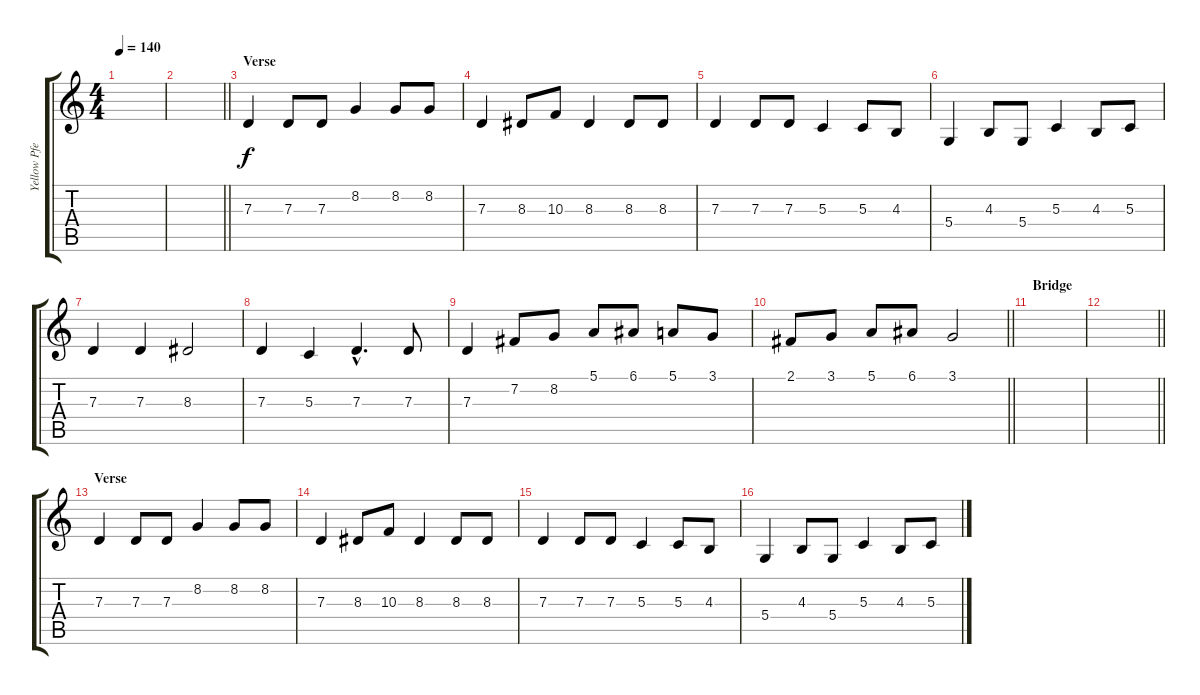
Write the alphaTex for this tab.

\track ("Yellow Pfeifer" "Yellow Pfe") {instrument violin}
\staff {score tabs}
\tuning (E4 B3 G3 D3 A2 E2) {hide}
\ts (4 4)
\tempo 140
\clef g2
\ks c
|
\barLineRight lightlight
|
\section ("" "Verse")
7.3.4 7.3.8 7.3.8 8.2.4 8.2.8 8.2.8 |
7.3.4 8.3.8 10.3.8 8.3.4 8.3.8 8.3.8 |
7.3.4 7.3.8 7.3.8 5.3.4 5.3.8 4.3.8 |
5.4.4 4.3.8 5.4.8 5.3.4 4.3.8 5.3.8 |
7.3.4 7.3.4 8.3.2 |
7.3.4 5.3.4 7.3{hac}.4{d} 7.3.8 |
7.3.4 7.2.8 8.2.8 5.1.8 6.1.8 5.1.8 3.1.8 |
\barLineRight lightlight
2.1.8 3.1.8 5.1.8 6.1.8 3.1.2 |
\section ("" "Bridge")
|
\barLineRight lightlight
|
\section ("" "Verse")
7.3.4 7.3.8 7.3.8 8.2.4 8.2.8 8.2.8 |
7.3.4 8.3.8 10.3.8 8.3.4 8.3.8 8.3.8 |
7.3.4 7.3.8 7.3.8 5.3.4 5.3.8 4.3.8 |
5.4.4 4.3.8 5.4.8 5.3.4 4.3.8 5.3.8
